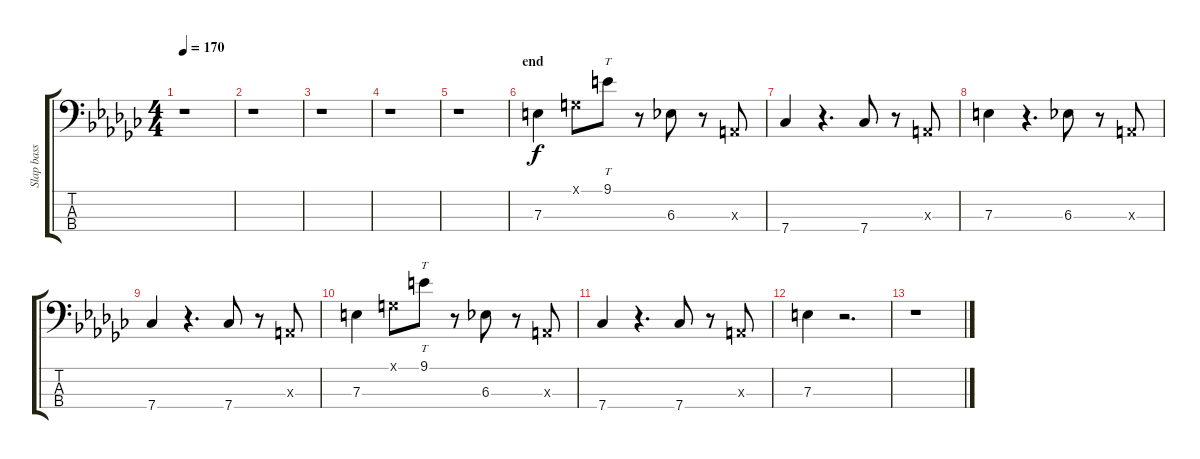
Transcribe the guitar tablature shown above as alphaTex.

\track ("Slap bass" "Slap bass") {instrument slapbass2}
\staff {score tabs}
\tuning (G2 D2 A1 E1) {hide}
\ts (4 4)
\tempo 170
\clef f4
\ks ebminor
r.1{dy f} |
r.1 |
r.1 |
r.1 |
r.1 |
\section ("" "end")
7.3.4 0.1{x}.8 9.1.8{tt} r.8 6.3.8 r.8 0.3{x}.8 |
7.4.4 r.4{d} 7.4.8 r.8 0.3{x}.8 |
7.3.4 r.4{d} 6.3.8 r.8 0.3{x}.8 |
7.4.4 r.4{d} 7.4.8 r.8 0.3{x}.8 |
7.3.4 0.1{x}.8 9.1.8{tt} r.8 6.3.8 r.8 0.3{x}.8 |
7.4.4 r.4{d} 7.4.8 r.8 0.3{x}.8 |
7.3.4 r.2{d} |
r.1
